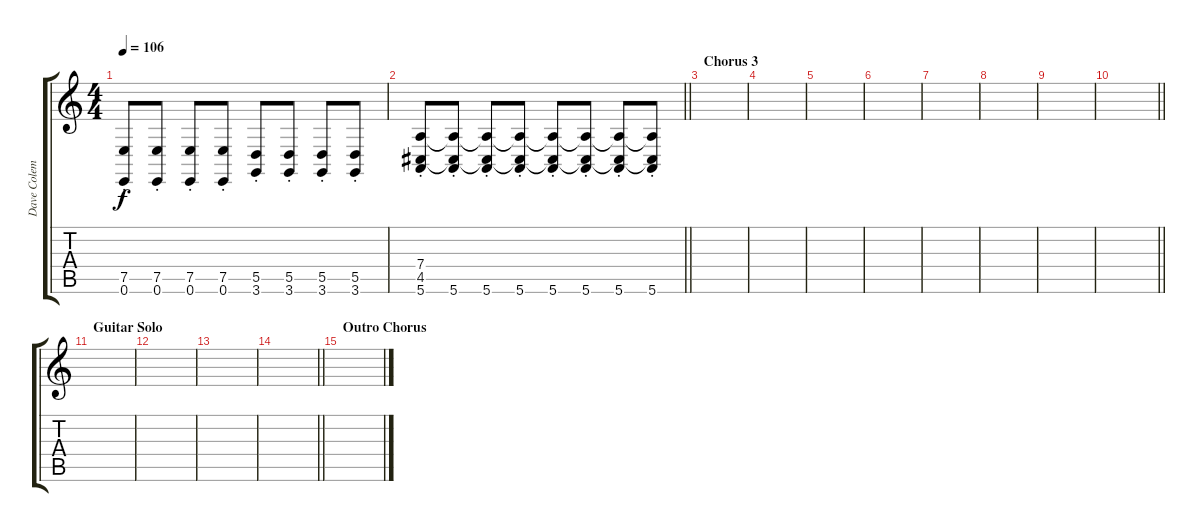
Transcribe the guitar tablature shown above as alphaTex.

\track ("Dave Coleman [Cello]" "Dave Colem") {instrument cello}
\staff {score tabs}
\tuning (E4 B3 G3 D3 A2 E2) {hide}
\ts (4 4)
\tempo 106
\clef g2
\ks c
(7.5 0.6{st}).8{dy f volume 16 balance 8} (7.5 0.6{st}).8 (7.5 0.6{st}).8 (7.5 0.6{st}).8 (5.5 3.6{st}).8 (5.5 3.6{st}).8 (5.5 3.6{st}).8 (5.5 3.6{st}).8 |
\barLineRight lightlight
(7.4 4.5 5.6{st}).8 (7.4{t} 4.5{t} 5.6{st}).8 (7.4{t} 4.5{t} 5.6{st}).8 (7.4{t} 4.5{t} 5.6{st}).8 (7.4{t} 4.5{t} 5.6{st}).8 (7.4{t} 4.5{t} 5.6{st}).8 (7.4{t} 4.5{t} 5.6{st}).8 (7.4{t} 4.5{t} 5.6{st}).8 |
\section ("" "Chorus 3")
|
|
|
|
|
|
|
\barLineRight lightlight
|
\section ("" "Guitar Solo")
|
|
|
\barLineRight lightlight
|
\section ("" "Outro Chorus")
